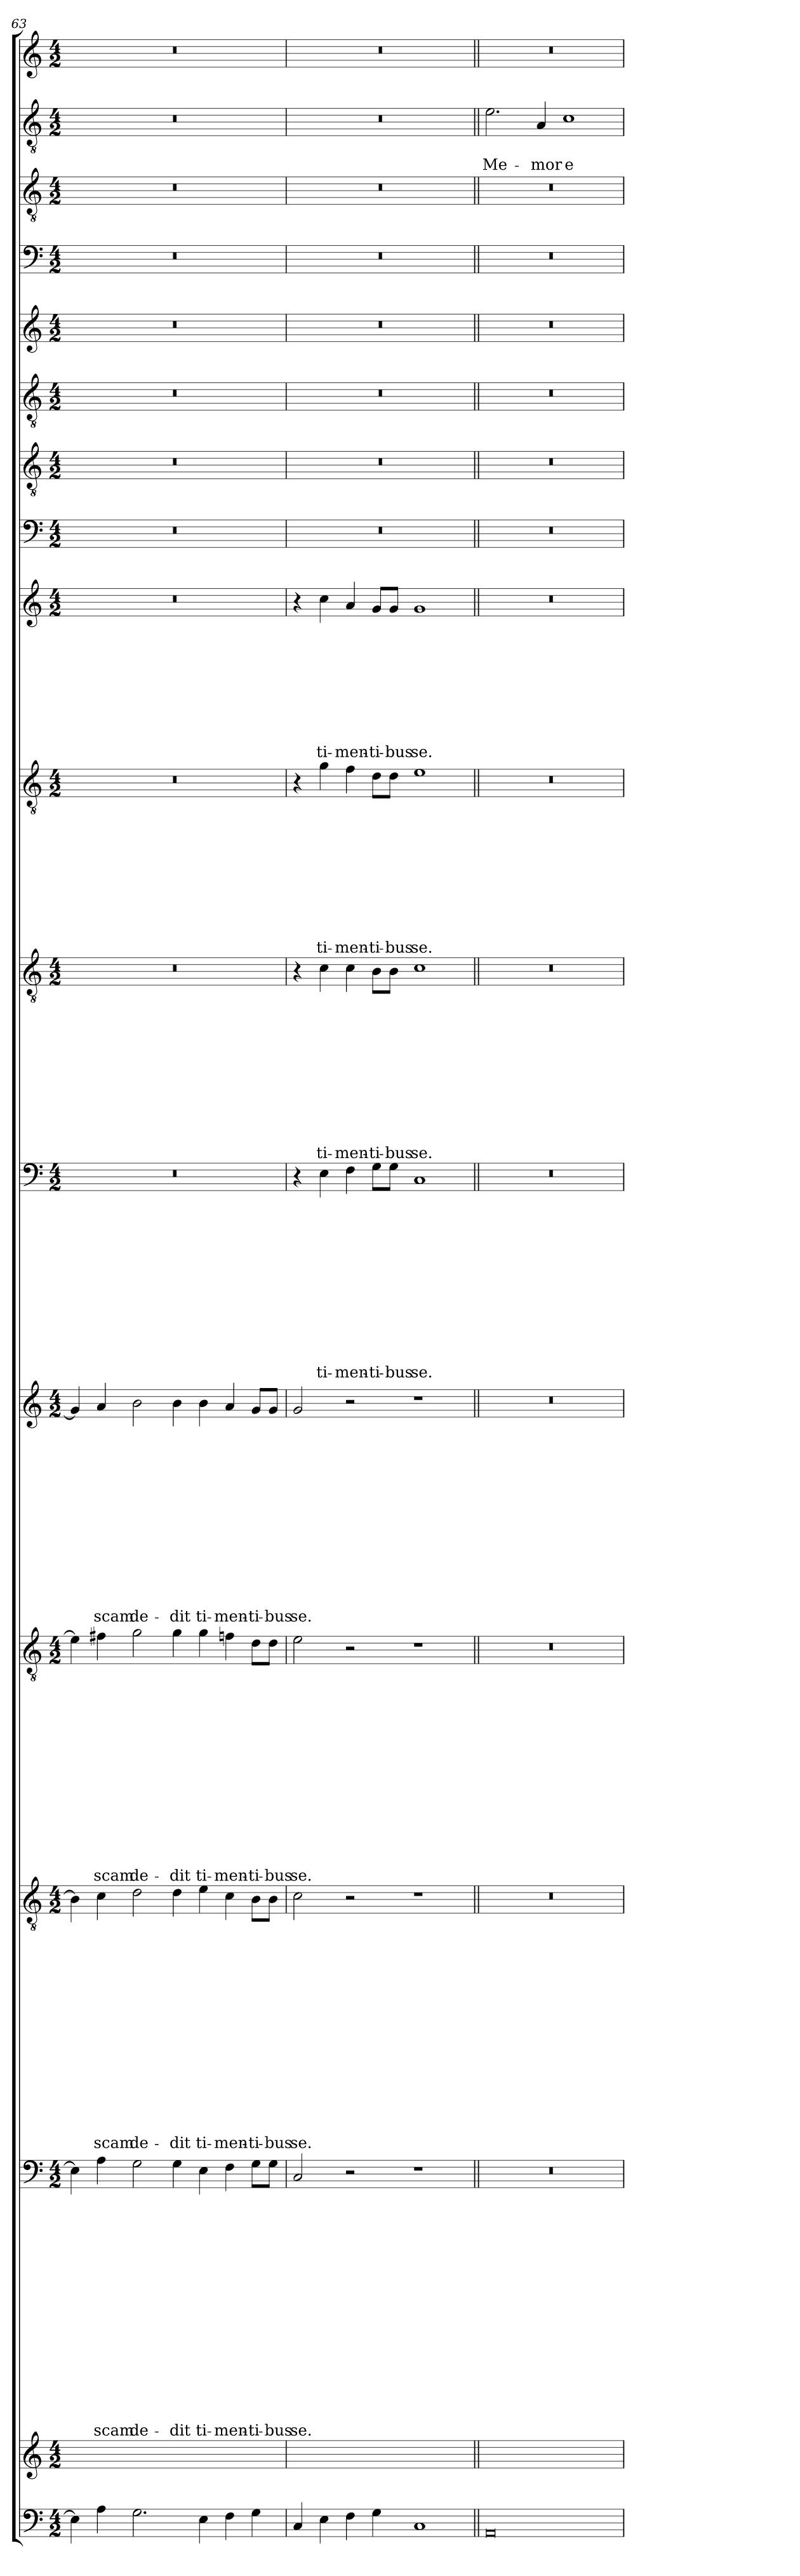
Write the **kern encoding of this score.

**kern	**kern	**kern	**text	**text	**text	**text	**text	**text	**text	**text	**text	**text	**text	**text	**text	**text	**text	**text	**kern	**text	**text	**text	**text	**text	**text	**text	**text	**text	**text	**text	**text	**text	**text	**text	**kern	**text	**text	**text	**text	**text	**text	**text	**text	**text	**text	**text	**text	**text	**text	**kern	**text	**text	**text	**text	**text	**text	**text	**text	**text	**text	**text	**text	**text	**kern	**text	**text	**text	**text	**text	**text	**text	**text	**text	**text	**text	**text	**kern	**text	**text	**text	**text	**text	**text	**text	**text	**text	**text	**text	**kern	**text	**text	**text	**text	**text	**text	**text	**text	**text	**text	**kern	**text	**text	**text	**text	**text	**text	**text	**text	**text	**kern	**kern	**kern	**kern	**kern	**kern	**kern	**text	**text	**kern
*part18	*part17	*part16	*part16	*part16	*part16	*part16	*part16	*part16	*part16	*part16	*part16	*part16	*part16	*part16	*part16	*part16	*part16	*part16	*part15	*part15	*part15	*part15	*part15	*part15	*part15	*part15	*part15	*part15	*part15	*part15	*part15	*part15	*part15	*part15	*part14	*part14	*part14	*part14	*part14	*part14	*part14	*part14	*part14	*part14	*part14	*part14	*part14	*part14	*part14	*part13	*part13	*part13	*part13	*part13	*part13	*part13	*part13	*part13	*part13	*part13	*part13	*part13	*part13	*part12	*part12	*part12	*part12	*part12	*part12	*part12	*part12	*part12	*part12	*part12	*part12	*part12	*part11	*part11	*part11	*part11	*part11	*part11	*part11	*part11	*part11	*part11	*part11	*part11	*part10	*part10	*part10	*part10	*part10	*part10	*part10	*part10	*part10	*part10	*part10	*part9	*part9	*part9	*part9	*part9	*part9	*part9	*part9	*part9	*part9	*part8	*part7	*part6	*part5	*part4	*part3	*part2	*part2	*part2	*part1
*staff18	*staff17	*staff16	*staff16	*staff16	*staff16	*staff16	*staff16	*staff16	*staff16	*staff16	*staff16	*staff16	*staff16	*staff16	*staff16	*staff16	*staff16	*staff16	*staff15	*staff15	*staff15	*staff15	*staff15	*staff15	*staff15	*staff15	*staff15	*staff15	*staff15	*staff15	*staff15	*staff15	*staff15	*staff15	*staff14	*staff14	*staff14	*staff14	*staff14	*staff14	*staff14	*staff14	*staff14	*staff14	*staff14	*staff14	*staff14	*staff14	*staff14	*staff13	*staff13	*staff13	*staff13	*staff13	*staff13	*staff13	*staff13	*staff13	*staff13	*staff13	*staff13	*staff13	*staff13	*staff12	*staff12	*staff12	*staff12	*staff12	*staff12	*staff12	*staff12	*staff12	*staff12	*staff12	*staff12	*staff12	*staff11	*staff11	*staff11	*staff11	*staff11	*staff11	*staff11	*staff11	*staff11	*staff11	*staff11	*staff11	*staff10	*staff10	*staff10	*staff10	*staff10	*staff10	*staff10	*staff10	*staff10	*staff10	*staff10	*staff9	*staff9	*staff9	*staff9	*staff9	*staff9	*staff9	*staff9	*staff9	*staff9	*staff8	*staff7	*staff6	*staff5	*staff4	*staff3	*staff2	*staff2	*staff2	*staff1
*clefF4	*clefG2	*clefF4	*	*	*	*	*	*	*	*	*	*	*	*	*	*	*	*	*clefGv2	*	*	*	*	*	*	*	*	*	*	*	*	*	*	*	*clefGv2	*	*	*	*	*	*	*	*	*	*	*	*	*	*	*clefG2	*	*	*	*	*	*	*	*	*	*	*	*	*	*clefF4	*	*	*	*	*	*	*	*	*	*	*	*	*clefGv2	*	*	*	*	*	*	*	*	*	*	*	*clefGv2	*	*	*	*	*	*	*	*	*	*	*clefG2	*	*	*	*	*	*	*	*	*	*clefF4	*clefGv2	*clefGv2	*clefG2	*clefF4	*clefGv2	*clefGv2	*	*	*clefG2
*k[]	*k[]	*k[]	*	*	*	*	*	*	*	*	*	*	*	*	*	*	*	*	*k[]	*	*	*	*	*	*	*	*	*	*	*	*	*	*	*	*k[]	*	*	*	*	*	*	*	*	*	*	*	*	*	*	*k[]	*	*	*	*	*	*	*	*	*	*	*	*	*	*k[]	*	*	*	*	*	*	*	*	*	*	*	*	*k[]	*	*	*	*	*	*	*	*	*	*	*	*k[]	*	*	*	*	*	*	*	*	*	*	*k[]	*	*	*	*	*	*	*	*	*	*k[]	*k[]	*k[]	*k[]	*k[]	*k[]	*k[]	*	*	*k[]
*C:	*C:	*C:	*	*	*	*	*	*	*	*	*	*	*	*	*	*	*	*	*C:	*	*	*	*	*	*	*	*	*	*	*	*	*	*	*	*C:	*	*	*	*	*	*	*	*	*	*	*	*	*	*	*C:	*	*	*	*	*	*	*	*	*	*	*	*	*	*C:	*	*	*	*	*	*	*	*	*	*	*	*	*C:	*	*	*	*	*	*	*	*	*	*	*	*C:	*	*	*	*	*	*	*	*	*	*	*C:	*	*	*	*	*	*	*	*	*	*C:	*C:	*C:	*C:	*C:	*C:	*C:	*	*	*C:
*M4/2	*M4/2	*M4/2	*	*	*	*	*	*	*	*	*	*	*	*	*	*	*	*	*M4/2	*	*	*	*	*	*	*	*	*	*	*	*	*	*	*	*M4/2	*	*	*	*	*	*	*	*	*	*	*	*	*	*	*M4/2	*	*	*	*	*	*	*	*	*	*	*	*	*	*M4/2	*	*	*	*	*	*	*	*	*	*	*	*	*M4/2	*	*	*	*	*	*	*	*	*	*	*	*M4/2	*	*	*	*	*	*	*	*	*	*	*M4/2	*	*	*	*	*	*	*	*	*	*M4/2	*M4/2	*M4/2	*M4/2	*M4/2	*M4/2	*M4/2	*	*	*M4/2
=63	=63	=63	=63	=63	=63	=63	=63	=63	=63	=63	=63	=63	=63	=63	=63	=63	=63	=63	=63	=63	=63	=63	=63	=63	=63	=63	=63	=63	=63	=63	=63	=63	=63	=63	=63	=63	=63	=63	=63	=63	=63	=63	=63	=63	=63	=63	=63	=63	=63	=63	=63	=63	=63	=63	=63	=63	=63	=63	=63	=63	=63	=63	=63	=63	=63	=63	=63	=63	=63	=63	=63	=63	=63	=63	=63	=63	=63	=63	=63	=63	=63	=63	=63	=63	=63	=63	=63	=63	=63	=63	=63	=63	=63	=63	=63	=63	=63	=63	=63	=63	=63	=63	=63	=63	=63	=63	=63	=63	=63	=63	=63	=63	=63	=63	=63	=63	=63	=63	=63
4E\]	0ryy	4E\]	.	.	.	.	.	.	.	.	.	.	.	.	.	.	.	.	4B\]	.	.	.	.	.	.	.	.	.	.	.	.	.	.	.	4e\]	.	.	.	.	.	.	.	.	.	.	.	.	.	.	4g/]	.	.	.	.	.	.	.	.	.	.	.	.	.	0r	.	.	.	.	.	.	.	.	.	.	.	.	0r	.	.	.	.	.	.	.	.	.	.	.	0r	.	.	.	.	.	.	.	.	.	.	0r	.	.	.	.	.	.	.	.	.	0r	0r	0r	0r	0r	0r	0r	.	.	0r
!	!	!	!	!	!	!	!	!	!	!	!	!	!	!	!	!	!	!LO:LY:b	!	!	!	!	!	!	!	!	!	!	!	!	!	!	!	!LO:LY:b	!	!	!	!	!	!	!	!	!	!	!	!	!	!	!LO:LY:b	!	!	!	!	!	!	!	!	!	!	!	!	!	!LO:LY:b	!	!	!	!	!	!	!	!	!	!	!	!	!	!	!	!	!	!	!	!	!	!	!	!	!	!	!	!	!	!	!	!	!	!	!	!	!	!	!	!	!	!	!	!	!	!	!	!	!	!	!	!	!	!	!	!
4A\	.	4A\	.	.	.	.	.	.	.	.	.	.	.	.	.	.	.	-scam	4c\	.	.	.	.	.	.	.	.	.	.	.	.	.	.	-scam	4f#X\	.	.	.	.	.	.	.	.	.	.	.	.	.	-scam	4a/	.	.	.	.	.	.	.	.	.	.	.	.	-scam	.	.	.	.	.	.	.	.	.	.	.	.	.	.	.	.	.	.	.	.	.	.	.	.	.	.	.	.	.	.	.	.	.	.	.	.	.	.	.	.	.	.	.	.	.	.	.	.	.	.	.	.	.	.	.	.
!	!	!	!	!	!	!	!	!	!	!	!	!	!	!	!	!	!	!LO:LY:b	!	!	!	!	!	!	!	!	!	!	!	!	!	!	!	!LO:LY:b	!	!	!	!	!	!	!	!	!	!	!	!	!	!	!LO:LY:b	!	!	!	!	!	!	!	!	!	!	!	!	!	!LO:LY:b	!	!	!	!	!	!	!	!	!	!	!	!	!	!	!	!	!	!	!	!	!	!	!	!	!	!	!	!	!	!	!	!	!	!	!	!	!	!	!	!	!	!	!	!	!	!	!	!	!	!	!	!	!	!	!	!
2.G\	.	2G\	.	.	.	.	.	.	.	.	.	.	.	.	.	.	.	de-	2d\	.	.	.	.	.	.	.	.	.	.	.	.	.	.	de-	2g\	.	.	.	.	.	.	.	.	.	.	.	.	.	de-	2b\	.	.	.	.	.	.	.	.	.	.	.	.	de-	.	.	.	.	.	.	.	.	.	.	.	.	.	.	.	.	.	.	.	.	.	.	.	.	.	.	.	.	.	.	.	.	.	.	.	.	.	.	.	.	.	.	.	.	.	.	.	.	.	.	.	.	.	.	.	.
!	!	!	!	!	!	!	!	!	!	!	!	!	!	!	!	!	!	!LO:LY:b	!	!	!	!	!	!	!	!	!	!	!	!	!	!	!	!LO:LY:b	!	!	!	!	!	!	!	!	!	!	!	!	!	!	!LO:LY:b	!	!	!	!	!	!	!	!	!	!	!	!	!	!LO:LY:b	!	!	!	!	!	!	!	!	!	!	!	!	!	!	!	!	!	!	!	!	!	!	!	!	!	!	!	!	!	!	!	!	!	!	!	!	!	!	!	!	!	!	!	!	!	!	!	!	!	!	!	!	!	!	!	!
.	.	4G\	.	.	.	.	.	.	.	.	.	.	.	.	.	.	.	-dit	4d\	.	.	.	.	.	.	.	.	.	.	.	.	.	.	-dit	4g\	.	.	.	.	.	.	.	.	.	.	.	.	.	-dit	4b\	.	.	.	.	.	.	.	.	.	.	.	.	-dit	.	.	.	.	.	.	.	.	.	.	.	.	.	.	.	.	.	.	.	.	.	.	.	.	.	.	.	.	.	.	.	.	.	.	.	.	.	.	.	.	.	.	.	.	.	.	.	.	.	.	.	.	.	.	.	.
!	!	!	!	!	!	!	!	!	!	!	!	!	!	!	!	!	!	!LO:LY:b	!	!	!	!	!	!	!	!	!	!	!	!	!	!	!	!LO:LY:b	!	!	!	!	!	!	!	!	!	!	!	!	!	!	!LO:LY:b	!	!	!	!	!	!	!	!	!	!	!	!	!	!LO:LY:b	!	!	!	!	!	!	!	!	!	!	!	!	!	!	!	!	!	!	!	!	!	!	!	!	!	!	!	!	!	!	!	!	!	!	!	!	!	!	!	!	!	!	!	!	!	!	!	!	!	!	!	!	!	!	!	!
4E\	.	4E\	.	.	.	.	.	.	.	.	.	.	.	.	.	.	.	ti-	4e\	.	.	.	.	.	.	.	.	.	.	.	.	.	.	ti-	4g\	.	.	.	.	.	.	.	.	.	.	.	.	.	ti-	4b\	.	.	.	.	.	.	.	.	.	.	.	.	ti-	.	.	.	.	.	.	.	.	.	.	.	.	.	.	.	.	.	.	.	.	.	.	.	.	.	.	.	.	.	.	.	.	.	.	.	.	.	.	.	.	.	.	.	.	.	.	.	.	.	.	.	.	.	.	.	.
!	!	!	!	!	!	!	!	!	!	!	!	!	!	!	!	!	!	!LO:LY:b	!	!	!	!	!	!	!	!	!	!	!	!	!	!	!	!LO:LY:b	!	!	!	!	!	!	!	!	!	!	!	!	!	!	!LO:LY:b	!	!	!	!	!	!	!	!	!	!	!	!	!	!LO:LY:b	!	!	!	!	!	!	!	!	!	!	!	!	!	!	!	!	!	!	!	!	!	!	!	!	!	!	!	!	!	!	!	!	!	!	!	!	!	!	!	!	!	!	!	!	!	!	!	!	!	!	!	!	!	!	!	!
4F\	.	4F\	.	.	.	.	.	.	.	.	.	.	.	.	.	.	.	-men-	4c\	.	.	.	.	.	.	.	.	.	.	.	.	.	.	-men-	4fn\	.	.	.	.	.	.	.	.	.	.	.	.	.	-men-	4a/	.	.	.	.	.	.	.	.	.	.	.	.	-men-	.	.	.	.	.	.	.	.	.	.	.	.	.	.	.	.	.	.	.	.	.	.	.	.	.	.	.	.	.	.	.	.	.	.	.	.	.	.	.	.	.	.	.	.	.	.	.	.	.	.	.	.	.	.	.	.
!	!	!	!	!	!	!	!	!	!	!	!	!	!	!	!	!	!	!LO:LY:b	!	!	!	!	!	!	!	!	!	!	!	!	!	!	!	!LO:LY:b	!	!	!	!	!	!	!	!	!	!	!	!	!	!	!LO:LY:b	!	!	!	!	!	!	!	!	!	!	!	!	!	!LO:LY:b	!	!	!	!	!	!	!	!	!	!	!	!	!	!	!	!	!	!	!	!	!	!	!	!	!	!	!	!	!	!	!	!	!	!	!	!	!	!	!	!	!	!	!	!	!	!	!	!	!	!	!	!	!	!	!	!
4G\	.	8G\L	.	.	.	.	.	.	.	.	.	.	.	.	.	.	.	-ti-	8B\L	.	.	.	.	.	.	.	.	.	.	.	.	.	.	-ti-	8d\L	.	.	.	.	.	.	.	.	.	.	.	.	.	-ti-	8g/L	.	.	.	.	.	.	.	.	.	.	.	.	-ti-	.	.	.	.	.	.	.	.	.	.	.	.	.	.	.	.	.	.	.	.	.	.	.	.	.	.	.	.	.	.	.	.	.	.	.	.	.	.	.	.	.	.	.	.	.	.	.	.	.	.	.	.	.	.	.	.
!	!	!	!	!	!	!	!	!	!	!	!	!	!	!	!	!	!	!LO:LY:b	!	!	!	!	!	!	!	!	!	!	!	!	!	!	!	!LO:LY:b	!	!	!	!	!	!	!	!	!	!	!	!	!	!	!LO:LY:b	!	!	!	!	!	!	!	!	!	!	!	!	!	!LO:LY:b	!	!	!	!	!	!	!	!	!	!	!	!	!	!	!	!	!	!	!	!	!	!	!	!	!	!	!	!	!	!	!	!	!	!	!	!	!	!	!	!	!	!	!	!	!	!	!	!	!	!	!	!	!	!	!	!
.	.	8G\J	.	.	.	.	.	.	.	.	.	.	.	.	.	.	.	-bus	8B\J	.	.	.	.	.	.	.	.	.	.	.	.	.	.	-bus	8d\J	.	.	.	.	.	.	.	.	.	.	.	.	.	-bus	8g/J	.	.	.	.	.	.	.	.	.	.	.	.	-bus	.	.	.	.	.	.	.	.	.	.	.	.	.	.	.	.	.	.	.	.	.	.	.	.	.	.	.	.	.	.	.	.	.	.	.	.	.	.	.	.	.	.	.	.	.	.	.	.	.	.	.	.	.	.	.	.
=64	=64	=64	=64	=64	=64	=64	=64	=64	=64	=64	=64	=64	=64	=64	=64	=64	=64	=64	=64	=64	=64	=64	=64	=64	=64	=64	=64	=64	=64	=64	=64	=64	=64	=64	=64	=64	=64	=64	=64	=64	=64	=64	=64	=64	=64	=64	=64	=64	=64	=64	=64	=64	=64	=64	=64	=64	=64	=64	=64	=64	=64	=64	=64	=64	=64	=64	=64	=64	=64	=64	=64	=64	=64	=64	=64	=64	=64	=64	=64	=64	=64	=64	=64	=64	=64	=64	=64	=64	=64	=64	=64	=64	=64	=64	=64	=64	=64	=64	=64	=64	=64	=64	=64	=64	=64	=64	=64	=64	=64	=64	=64	=64	=64	=64	=64	=64	=64	=64	=64
!	!	!	!	!	!	!	!	!	!	!	!	!	!	!	!	!	!	!LO:LY:b	!	!	!	!	!	!	!	!	!	!	!	!	!	!	!	!LO:LY:b	!	!	!	!	!	!	!	!	!	!	!	!	!	!	!LO:LY:b	!	!	!	!	!	!	!	!	!	!	!	!	!	!LO:LY:b	!	!	!	!	!	!	!	!	!	!	!	!	!	!	!	!	!	!	!	!	!	!	!	!	!	!	!	!	!	!	!	!	!	!	!	!	!	!	!	!	!	!	!	!	!	!	!	!	!	!	!	!	!	!	!	!
4C/	0ryy	2C/	.	.	.	.	.	.	.	.	.	.	.	.	.	.	.	se.	2c\	.	.	.	.	.	.	.	.	.	.	.	.	.	.	se.	2e\	.	.	.	.	.	.	.	.	.	.	.	.	.	se.	2g/	.	.	.	.	.	.	.	.	.	.	.	.	se.	4r	.	.	.	.	.	.	.	.	.	.	.	.	4r	.	.	.	.	.	.	.	.	.	.	.	4r	.	.	.	.	.	.	.	.	.	.	4r	.	.	.	.	.	.	.	.	.	0r	0r	0r	0r	0r	0r	0r	.	.	0r
!	!	!	!	!	!	!	!	!	!	!	!	!	!	!	!	!	!	!	!	!	!	!	!	!	!	!	!	!	!	!	!	!	!	!	!	!	!	!	!	!	!	!	!	!	!	!	!	!	!	!	!	!	!	!	!	!	!	!	!	!	!	!	!	!	!	!	!	!	!	!	!	!	!	!	!	!LO:LY:b	!	!	!	!	!	!	!	!	!	!	!	!LO:LY:b	!	!	!	!	!	!	!	!	!	!	!LO:LY:b	!	!	!	!	!	!	!	!	!	!LO:LY:b	!	!	!	!	!	!	!	!	!	!
4E\	.	.	.	.	.	.	.	.	.	.	.	.	.	.	.	.	.	.	.	.	.	.	.	.	.	.	.	.	.	.	.	.	.	.	.	.	.	.	.	.	.	.	.	.	.	.	.	.	.	.	.	.	.	.	.	.	.	.	.	.	.	.	.	4E\	.	.	.	.	.	.	.	.	.	.	.	ti-	4c\	.	.	.	.	.	.	.	.	.	.	ti-	4g\	.	.	.	.	.	.	.	.	.	ti-	4cc\	.	.	.	.	.	.	.	.	ti-	.	.	.	.	.	.	.	.	.	.
!	!	!	!	!	!	!	!	!	!	!	!	!	!	!	!	!	!	!	!	!	!	!	!	!	!	!	!	!	!	!	!	!	!	!	!	!	!	!	!	!	!	!	!	!	!	!	!	!	!	!	!	!	!	!	!	!	!	!	!	!	!	!	!	!	!	!	!	!	!	!	!	!	!	!	!	!LO:LY:b	!	!	!	!	!	!	!	!	!	!	!	!LO:LY:b	!	!	!	!	!	!	!	!	!	!	!LO:LY:b	!	!	!	!	!	!	!	!	!	!LO:LY:b	!	!	!	!	!	!	!	!	!	!
4F\	.	2r	.	.	.	.	.	.	.	.	.	.	.	.	.	.	.	.	2r	.	.	.	.	.	.	.	.	.	.	.	.	.	.	.	2r	.	.	.	.	.	.	.	.	.	.	.	.	.	.	2r	.	.	.	.	.	.	.	.	.	.	.	.	.	4F\	.	.	.	.	.	.	.	.	.	.	.	-men-	4c\	.	.	.	.	.	.	.	.	.	.	-men-	4f\	.	.	.	.	.	.	.	.	.	-men-	4a/	.	.	.	.	.	.	.	.	-men-	.	.	.	.	.	.	.	.	.	.
!	!	!	!	!	!	!	!	!	!	!	!	!	!	!	!	!	!	!	!	!	!	!	!	!	!	!	!	!	!	!	!	!	!	!	!	!	!	!	!	!	!	!	!	!	!	!	!	!	!	!	!	!	!	!	!	!	!	!	!	!	!	!	!	!	!	!	!	!	!	!	!	!	!	!	!	!LO:LY:b	!	!	!	!	!	!	!	!	!	!	!	!LO:LY:b	!	!	!	!	!	!	!	!	!	!	!LO:LY:b	!	!	!	!	!	!	!	!	!	!LO:LY:b	!	!	!	!	!	!	!	!	!	!
4G\	.	.	.	.	.	.	.	.	.	.	.	.	.	.	.	.	.	.	.	.	.	.	.	.	.	.	.	.	.	.	.	.	.	.	.	.	.	.	.	.	.	.	.	.	.	.	.	.	.	.	.	.	.	.	.	.	.	.	.	.	.	.	.	8G\L	.	.	.	.	.	.	.	.	.	.	.	-ti-	8B\L	.	.	.	.	.	.	.	.	.	.	-ti-	8d\L	.	.	.	.	.	.	.	.	.	-ti-	8g/L	.	.	.	.	.	.	.	.	-ti-	.	.	.	.	.	.	.	.	.	.
!	!	!	!	!	!	!	!	!	!	!	!	!	!	!	!	!	!	!	!	!	!	!	!	!	!	!	!	!	!	!	!	!	!	!	!	!	!	!	!	!	!	!	!	!	!	!	!	!	!	!	!	!	!	!	!	!	!	!	!	!	!	!	!	!	!	!	!	!	!	!	!	!	!	!	!	!LO:LY:b	!	!	!	!	!	!	!	!	!	!	!	!LO:LY:b	!	!	!	!	!	!	!	!	!	!	!LO:LY:b	!	!	!	!	!	!	!	!	!	!LO:LY:b	!	!	!	!	!	!	!	!	!	!
.	.	.	.	.	.	.	.	.	.	.	.	.	.	.	.	.	.	.	.	.	.	.	.	.	.	.	.	.	.	.	.	.	.	.	.	.	.	.	.	.	.	.	.	.	.	.	.	.	.	.	.	.	.	.	.	.	.	.	.	.	.	.	.	8G\J	.	.	.	.	.	.	.	.	.	.	.	-bus	8B\J	.	.	.	.	.	.	.	.	.	.	-bus	8d\J	.	.	.	.	.	.	.	.	.	-bus	8g/J	.	.	.	.	.	.	.	.	-bus	.	.	.	.	.	.	.	.	.	.
!	!	!	!	!	!	!	!	!	!	!	!	!	!	!	!	!	!	!	!	!	!	!	!	!	!	!	!	!	!	!	!	!	!	!	!	!	!	!	!	!	!	!	!	!	!	!	!	!	!	!	!	!	!	!	!	!	!	!	!	!	!	!	!	!	!	!	!	!	!	!	!	!	!	!	!	!LO:LY:b	!	!	!	!	!	!	!	!	!	!	!	!LO:LY:b	!	!	!	!	!	!	!	!	!	!	!LO:LY:b	!	!	!	!	!	!	!	!	!	!LO:LY:b	!	!	!	!	!	!	!	!	!	!
1C	.	1r	.	.	.	.	.	.	.	.	.	.	.	.	.	.	.	.	1r	.	.	.	.	.	.	.	.	.	.	.	.	.	.	.	1r	.	.	.	.	.	.	.	.	.	.	.	.	.	.	1r	.	.	.	.	.	.	.	.	.	.	.	.	.	1C	.	.	.	.	.	.	.	.	.	.	.	se.	1c	.	.	.	.	.	.	.	.	.	.	se.	1e	.	.	.	.	.	.	.	.	.	se.	1g	.	.	.	.	.	.	.	.	se.	.	.	.	.	.	.	.	.	.	.
!!LO:PB:g=z
=65||	=65||	=65||	=65||	=65||	=65||	=65||	=65||	=65||	=65||	=65||	=65||	=65||	=65||	=65||	=65||	=65||	=65||	=65||	=65||	=65||	=65||	=65||	=65||	=65||	=65||	=65||	=65||	=65||	=65||	=65||	=65||	=65||	=65||	=65||	=65||	=65||	=65||	=65||	=65||	=65||	=65||	=65||	=65||	=65||	=65||	=65||	=65||	=65||	=65||	=65||	=65||	=65||	=65||	=65||	=65||	=65||	=65||	=65||	=65||	=65||	=65||	=65||	=65||	=65||	=65||	=65||	=65||	=65||	=65||	=65||	=65||	=65||	=65||	=65||	=65||	=65||	=65||	=65||	=65||	=65||	=65||	=65||	=65||	=65||	=65||	=65||	=65||	=65||	=65||	=65||	=65||	=65||	=65||	=65||	=65||	=65||	=65||	=65||	=65||	=65||	=65||	=65||	=65||	=65||	=65||	=65||	=65||	=65||	=65||	=65||	=65||	=65||	=65||	=65||	=65||	=65||	=65||	=65||	=65||
!	!	!	!	!	!	!	!	!	!	!	!	!	!	!	!	!	!	!	!	!	!	!	!	!	!	!	!	!	!	!	!	!	!	!	!	!	!	!	!	!	!	!	!	!	!	!	!	!	!	!	!	!	!	!	!	!	!	!	!	!	!	!	!	!	!	!	!	!	!	!	!	!	!	!	!	!	!	!	!	!	!	!	!	!	!	!	!	!	!	!	!	!	!	!	!	!	!	!	!	!	!	!	!	!	!	!	!	!	!	!	!	!	!	!	!	!	!	!LO:LY:b	!
0AA	0ryy	0r	.	.	.	.	.	.	.	.	.	.	.	.	.	.	.	.	0r	.	.	.	.	.	.	.	.	.	.	.	.	.	.	.	0r	.	.	.	.	.	.	.	.	.	.	.	.	.	.	0r	.	.	.	.	.	.	.	.	.	.	.	.	.	0r	.	.	.	.	.	.	.	.	.	.	.	.	0r	.	.	.	.	.	.	.	.	.	.	.	0r	.	.	.	.	.	.	.	.	.	.	0r	.	.	.	.	.	.	.	.	.	0r	0r	0r	0r	0r	0r	2.e\	.	Me-	0r
!	!	!	!	!	!	!	!	!	!	!	!	!	!	!	!	!	!	!	!	!	!	!	!	!	!	!	!	!	!	!	!	!	!	!	!	!	!	!	!	!	!	!	!	!	!	!	!	!	!	!	!	!	!	!	!	!	!	!	!	!	!	!	!	!	!	!	!	!	!	!	!	!	!	!	!	!	!	!	!	!	!	!	!	!	!	!	!	!	!	!	!	!	!	!	!	!	!	!	!	!	!	!	!	!	!	!	!	!	!	!	!	!	!	!	!	!	!	!LO:LY:b	!
.	.	.	.	.	.	.	.	.	.	.	.	.	.	.	.	.	.	.	.	.	.	.	.	.	.	.	.	.	.	.	.	.	.	.	.	.	.	.	.	.	.	.	.	.	.	.	.	.	.	.	.	.	.	.	.	.	.	.	.	.	.	.	.	.	.	.	.	.	.	.	.	.	.	.	.	.	.	.	.	.	.	.	.	.	.	.	.	.	.	.	.	.	.	.	.	.	.	.	.	.	.	.	.	.	.	.	.	.	.	.	.	.	.	.	.	4A/	.	-mor	.
!	!	!	!	!	!	!	!	!	!	!	!	!	!	!	!	!	!	!	!	!	!	!	!	!	!	!	!	!	!	!	!	!	!	!	!	!	!	!	!	!	!	!	!	!	!	!	!	!	!	!	!	!	!	!	!	!	!	!	!	!	!	!	!	!	!	!	!	!	!	!	!	!	!	!	!	!	!	!	!	!	!	!	!	!	!	!	!	!	!	!	!	!	!	!	!	!	!	!	!	!	!	!	!	!	!	!	!	!	!	!	!	!	!	!	!	!	!	!LO:LY:b	!
.	.	.	.	.	.	.	.	.	.	.	.	.	.	.	.	.	.	.	.	.	.	.	.	.	.	.	.	.	.	.	.	.	.	.	.	.	.	.	.	.	.	.	.	.	.	.	.	.	.	.	.	.	.	.	.	.	.	.	.	.	.	.	.	.	.	.	.	.	.	.	.	.	.	.	.	.	.	.	.	.	.	.	.	.	.	.	.	.	.	.	.	.	.	.	.	.	.	.	.	.	.	.	.	.	.	.	.	.	.	.	.	.	.	.	.	1c	.	e-	.
=	=	=	=	=	=	=	=	=	=	=	=	=	=	=	=	=	=	=	=	=	=	=	=	=	=	=	=	=	=	=	=	=	=	=	=	=	=	=	=	=	=	=	=	=	=	=	=	=	=	=	=	=	=	=	=	=	=	=	=	=	=	=	=	=	=	=	=	=	=	=	=	=	=	=	=	=	=	=	=	=	=	=	=	=	=	=	=	=	=	=	=	=	=	=	=	=	=	=	=	=	=	=	=	=	=	=	=	=	=	=	=	=	=	=	=	=	=	=	=
*-	*-	*-	*-	*-	*-	*-	*-	*-	*-	*-	*-	*-	*-	*-	*-	*-	*-	*-	*-	*-	*-	*-	*-	*-	*-	*-	*-	*-	*-	*-	*-	*-	*-	*-	*-	*-	*-	*-	*-	*-	*-	*-	*-	*-	*-	*-	*-	*-	*-	*-	*-	*-	*-	*-	*-	*-	*-	*-	*-	*-	*-	*-	*-	*-	*-	*-	*-	*-	*-	*-	*-	*-	*-	*-	*-	*-	*-	*-	*-	*-	*-	*-	*-	*-	*-	*-	*-	*-	*-	*-	*-	*-	*-	*-	*-	*-	*-	*-	*-	*-	*-	*-	*-	*-	*-	*-	*-	*-	*-	*-	*-	*-	*-	*-	*-	*-	*-	*-	*-
